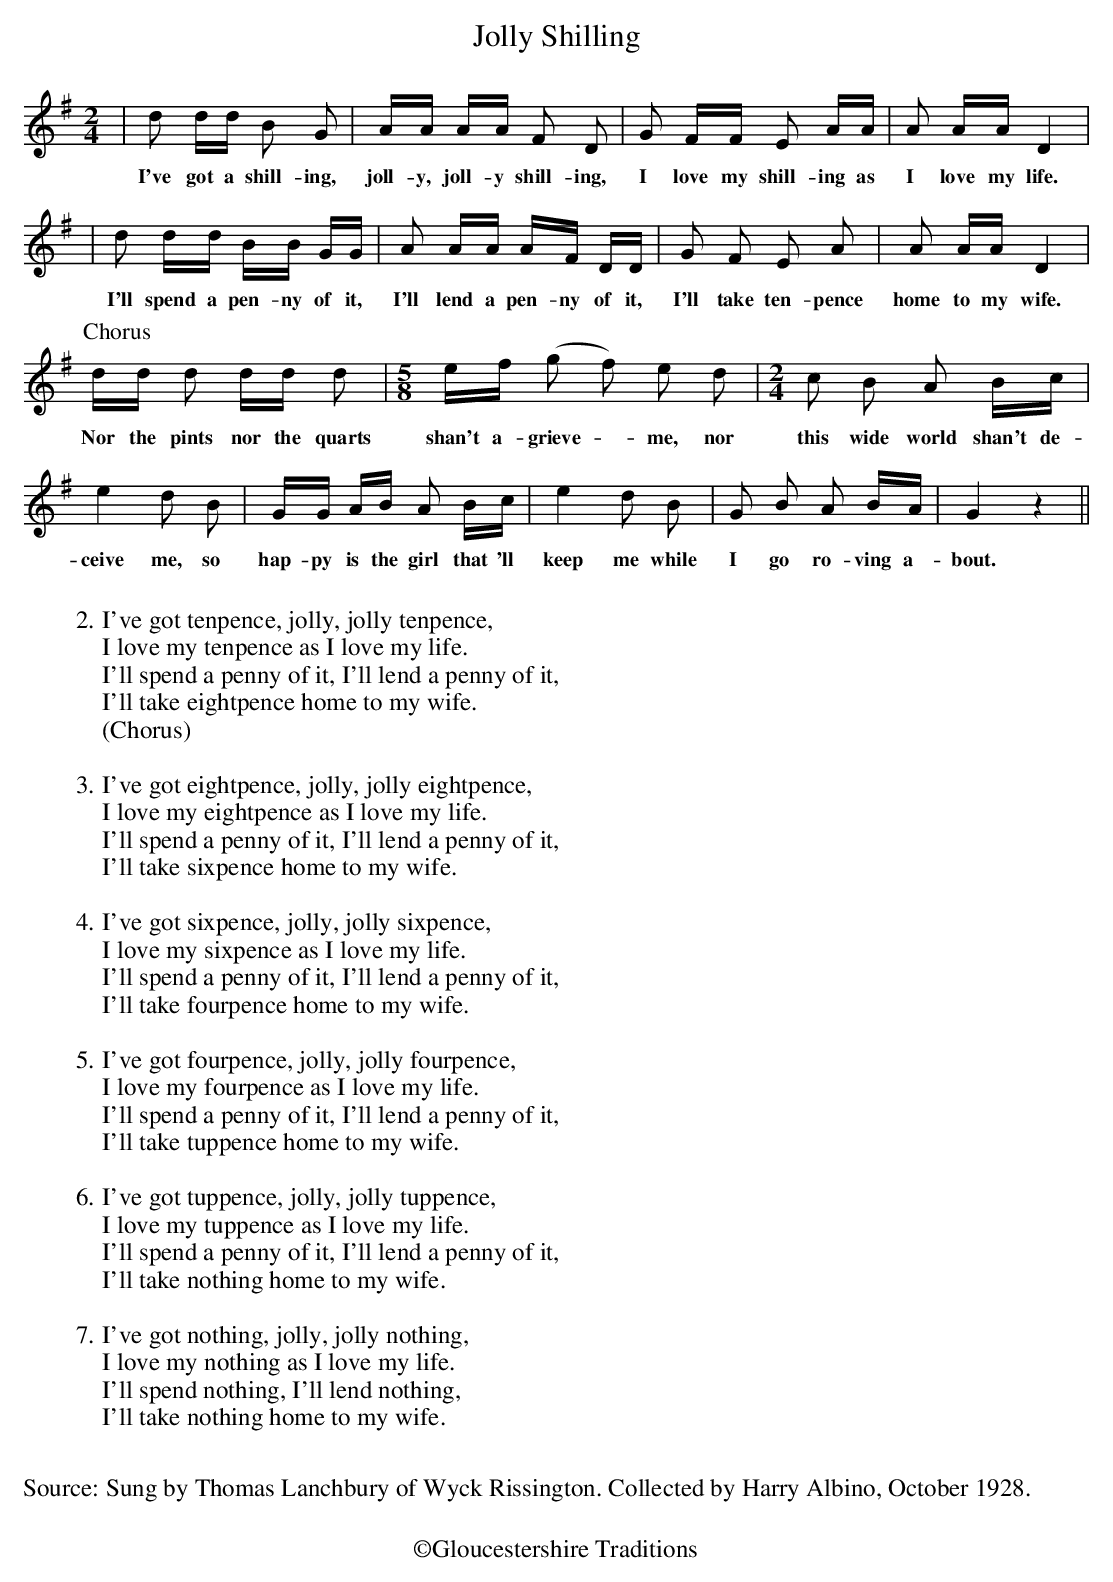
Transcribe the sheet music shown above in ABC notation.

X:1
T:Jolly Shilling
L:1/8
M: 2/4
K:G
|d d/d/ B G |A/A/ A/A/ F D | G F/F/ E A/A/ | A A/A/ D2 |
w: I've got a shill- ing, joll- y, joll- y shill- ing, I love my shill- ing as I love my life.
|d d/d/ B/B/ G/G/ |A A/A/ A/F/ D/D/ | G F E A | A A/A/ D2 |
w: I'll spend a pen-ny of it, I'll lend a pen-ny of it, I'll take ten-pence home to my wife.
[P:Chorus] d/d/ d d/d/ d |[M:5/8] e/f/ (g f) e  d| [M:2/4]c B A B/c/| e2 d B |G/G/ A/B/ A B/c/| e2 d B | G B A B/A/ |G2 z2||
w:Nor the pints nor the quarts shan't a- grieve - me, nor this wide world shan't de- ceive me, so hap- py is the girl that 'll keep me while I go ro- ving a- bout.
W:
W: 2. I've got tenpence, jolly, jolly tenpence,
W: I love my tenpence as I love my life.
W: I'll spend a penny of it, I'll lend a penny of it,
W: I'll take eightpence home to my wife.
W: (Chorus)
W:
W: 3. I've got eightpence, jolly, jolly eightpence,
W: I love my eightpence as I love my life.
W: I'll spend a penny of it, I'll lend a penny of it,
W: I'll take sixpence home to my wife.
W:
W: 4. I've got sixpence, jolly, jolly sixpence,
W: I love my sixpence as I love my life.
W: I'll spend a penny of it, I'll lend a penny of it,
W: I'll take fourpence home to my wife.
W:
W: 5. I've got fourpence, jolly, jolly fourpence,
W: I love my fourpence as I love my life.
W: I'll spend a penny of it, I'll lend a penny of it,
W: I'll take tuppence home to my wife.
W:
W: 6. I've got tuppence, jolly, jolly tuppence,
W: I love my tuppence as I love my life.
W: I'll spend a penny of it, I'll lend a penny of it,
W: I'll take nothing home to my wife.
W:
W: 7. I've got nothing, jolly, jolly nothing,
W: I love my nothing as I love my life.
W: I'll spend nothing, I'll lend nothing,
W: I'll take nothing home to my wife.
W:
